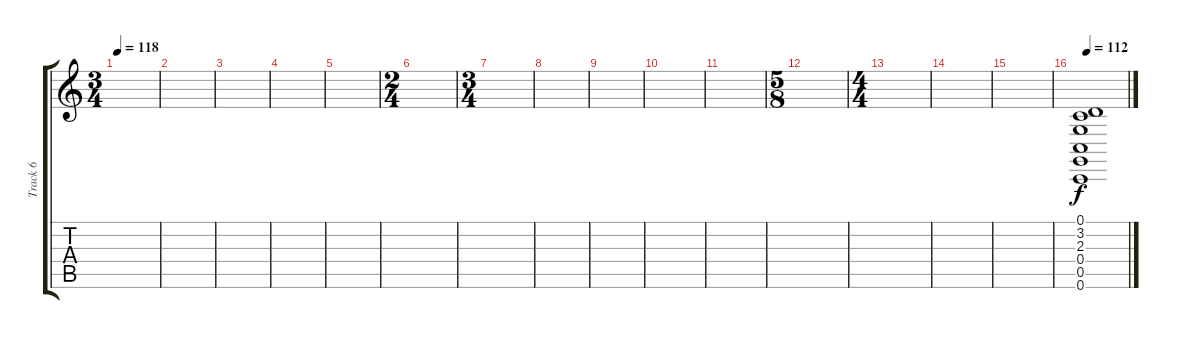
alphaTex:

\track ("Track 6" "Track 6") {instrument taikodrum}
\staff {score tabs}
\tuning (D4 A3 F3 C3 G2 C2) {hide}
\ts (3 4)
\tempo 118
\clef g2
\ks c
|
|
|
|
|
\ts (2 4)
|
\ts (3 4)
|
|
|
|
|
\ts (5 8)
|
\ts (4 4)
|
|
|
\tempo 112
(0.1 3.2 2.3 0.4 0.5 0.6).1
